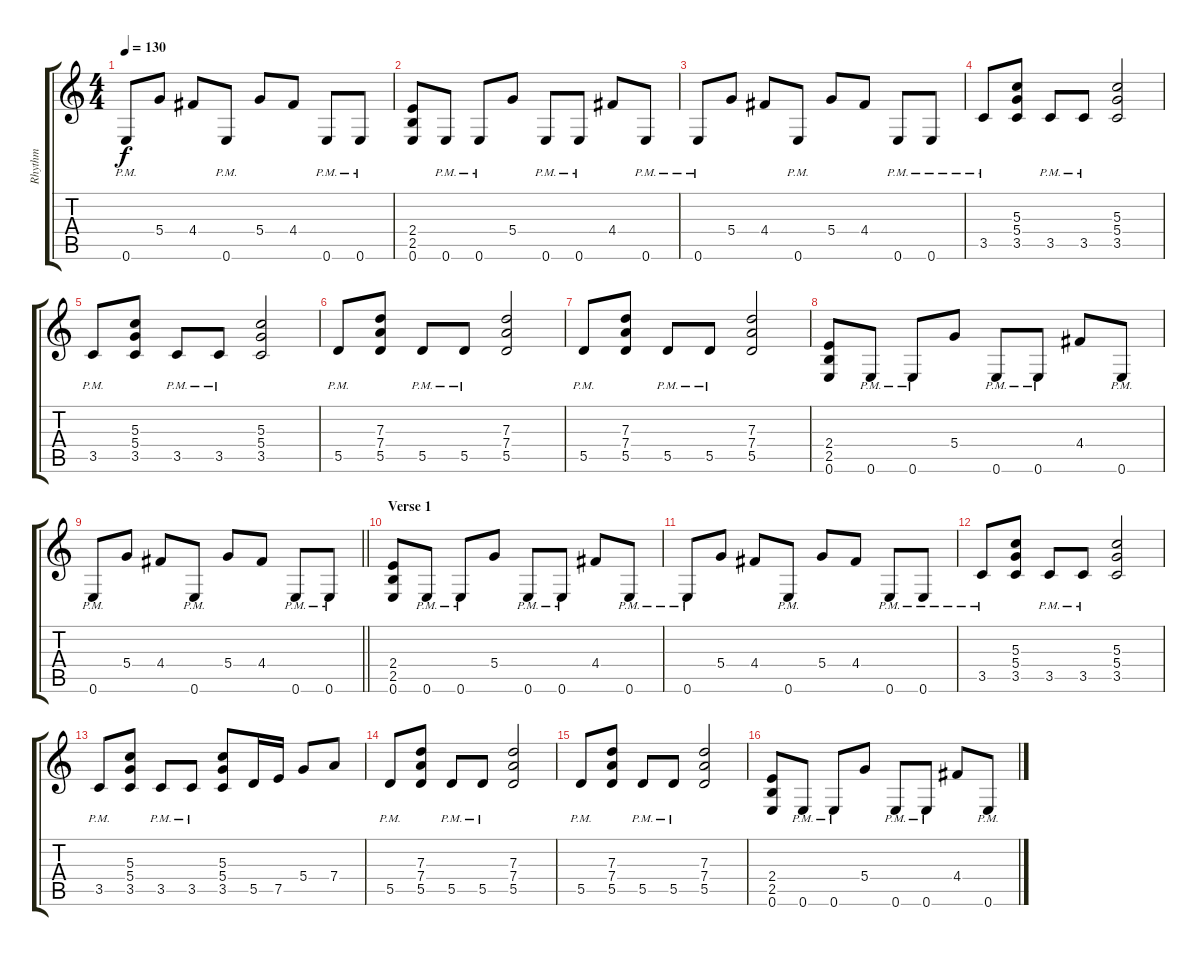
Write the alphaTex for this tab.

\track ("Rhythm" "Rhythm") {instrument distortionguitar}
\staff {score tabs}
\tuning (E4 B3 G3 D3 A2 E2) {hide}
\ts (4 4)
\tempo 130
\clef g2
\ks c
0.6{pm}.8{dy f} 5.4.8 4.4.8 0.6{pm}.8 5.4.8 4.4.8 0.6{pm}.8 0.6{pm}.8 |
(2.4 2.5 0.6).8 0.6{pm}.8 0.6{pm}.8 5.4.8 0.6{pm}.8 0.6{pm}.8 4.4.8 0.6{pm}.8 |
0.6{pm}.8 5.4.8 4.4.8 0.6{pm}.8 5.4.8 4.4.8 0.6{pm}.8 0.6{pm}.8 |
3.5{pm}.8 (5.3 5.4 3.5).8 3.5{pm}.8 3.5{pm}.8 (5.3 5.4 3.5).2 |
3.5{pm}.8 (5.3 5.4 3.5).8 3.5{pm}.8 3.5{pm}.8 (5.3 5.4 3.5).2 |
5.5{pm}.8 (7.3 7.4 5.5).8 5.5{pm}.8 5.5{pm}.8 (7.3 7.4 5.5).2 |
5.5{pm}.8 (7.3 7.4 5.5).8 5.5{pm}.8 5.5{pm}.8 (7.3 7.4 5.5).2 |
(2.4 2.5 0.6).8 0.6{pm}.8 0.6{pm}.8 5.4.8 0.6{pm}.8 0.6{pm}.8 4.4.8 0.6{pm}.8 |
\barLineRight lightlight
0.6{pm}.8 5.4.8 4.4.8 0.6{pm}.8 5.4.8 4.4.8 0.6{pm}.8 0.6{pm}.8 |
\section ("" "Verse 1")
(2.4 2.5 0.6).8 0.6{pm}.8 0.6{pm}.8 5.4.8 0.6{pm}.8 0.6{pm}.8 4.4.8 0.6{pm}.8 |
0.6{pm}.8 5.4.8 4.4.8 0.6{pm}.8 5.4.8 4.4.8 0.6{pm}.8 0.6{pm}.8 |
3.5{pm}.8 (5.3 5.4 3.5).8 3.5{pm}.8 3.5{pm}.8 (5.3 5.4 3.5).2 |
3.5{pm}.8 (5.3 5.4 3.5).8 3.5{pm}.8 3.5{pm}.8 (5.3 5.4 3.5).8 5.5.16 7.5.16 5.4.8 7.4.8 |
5.5{pm}.8 (7.3 7.4 5.5).8 5.5{pm}.8 5.5{pm}.8 (7.3 7.4 5.5).2 |
5.5{pm}.8 (7.3 7.4 5.5).8 5.5{pm}.8 5.5{pm}.8 (7.3 7.4 5.5).2 |
(2.4 2.5 0.6).8 0.6{pm}.8 0.6{pm}.8 5.4.8 0.6{pm}.8 0.6{pm}.8 4.4.8 0.6{pm}.8
